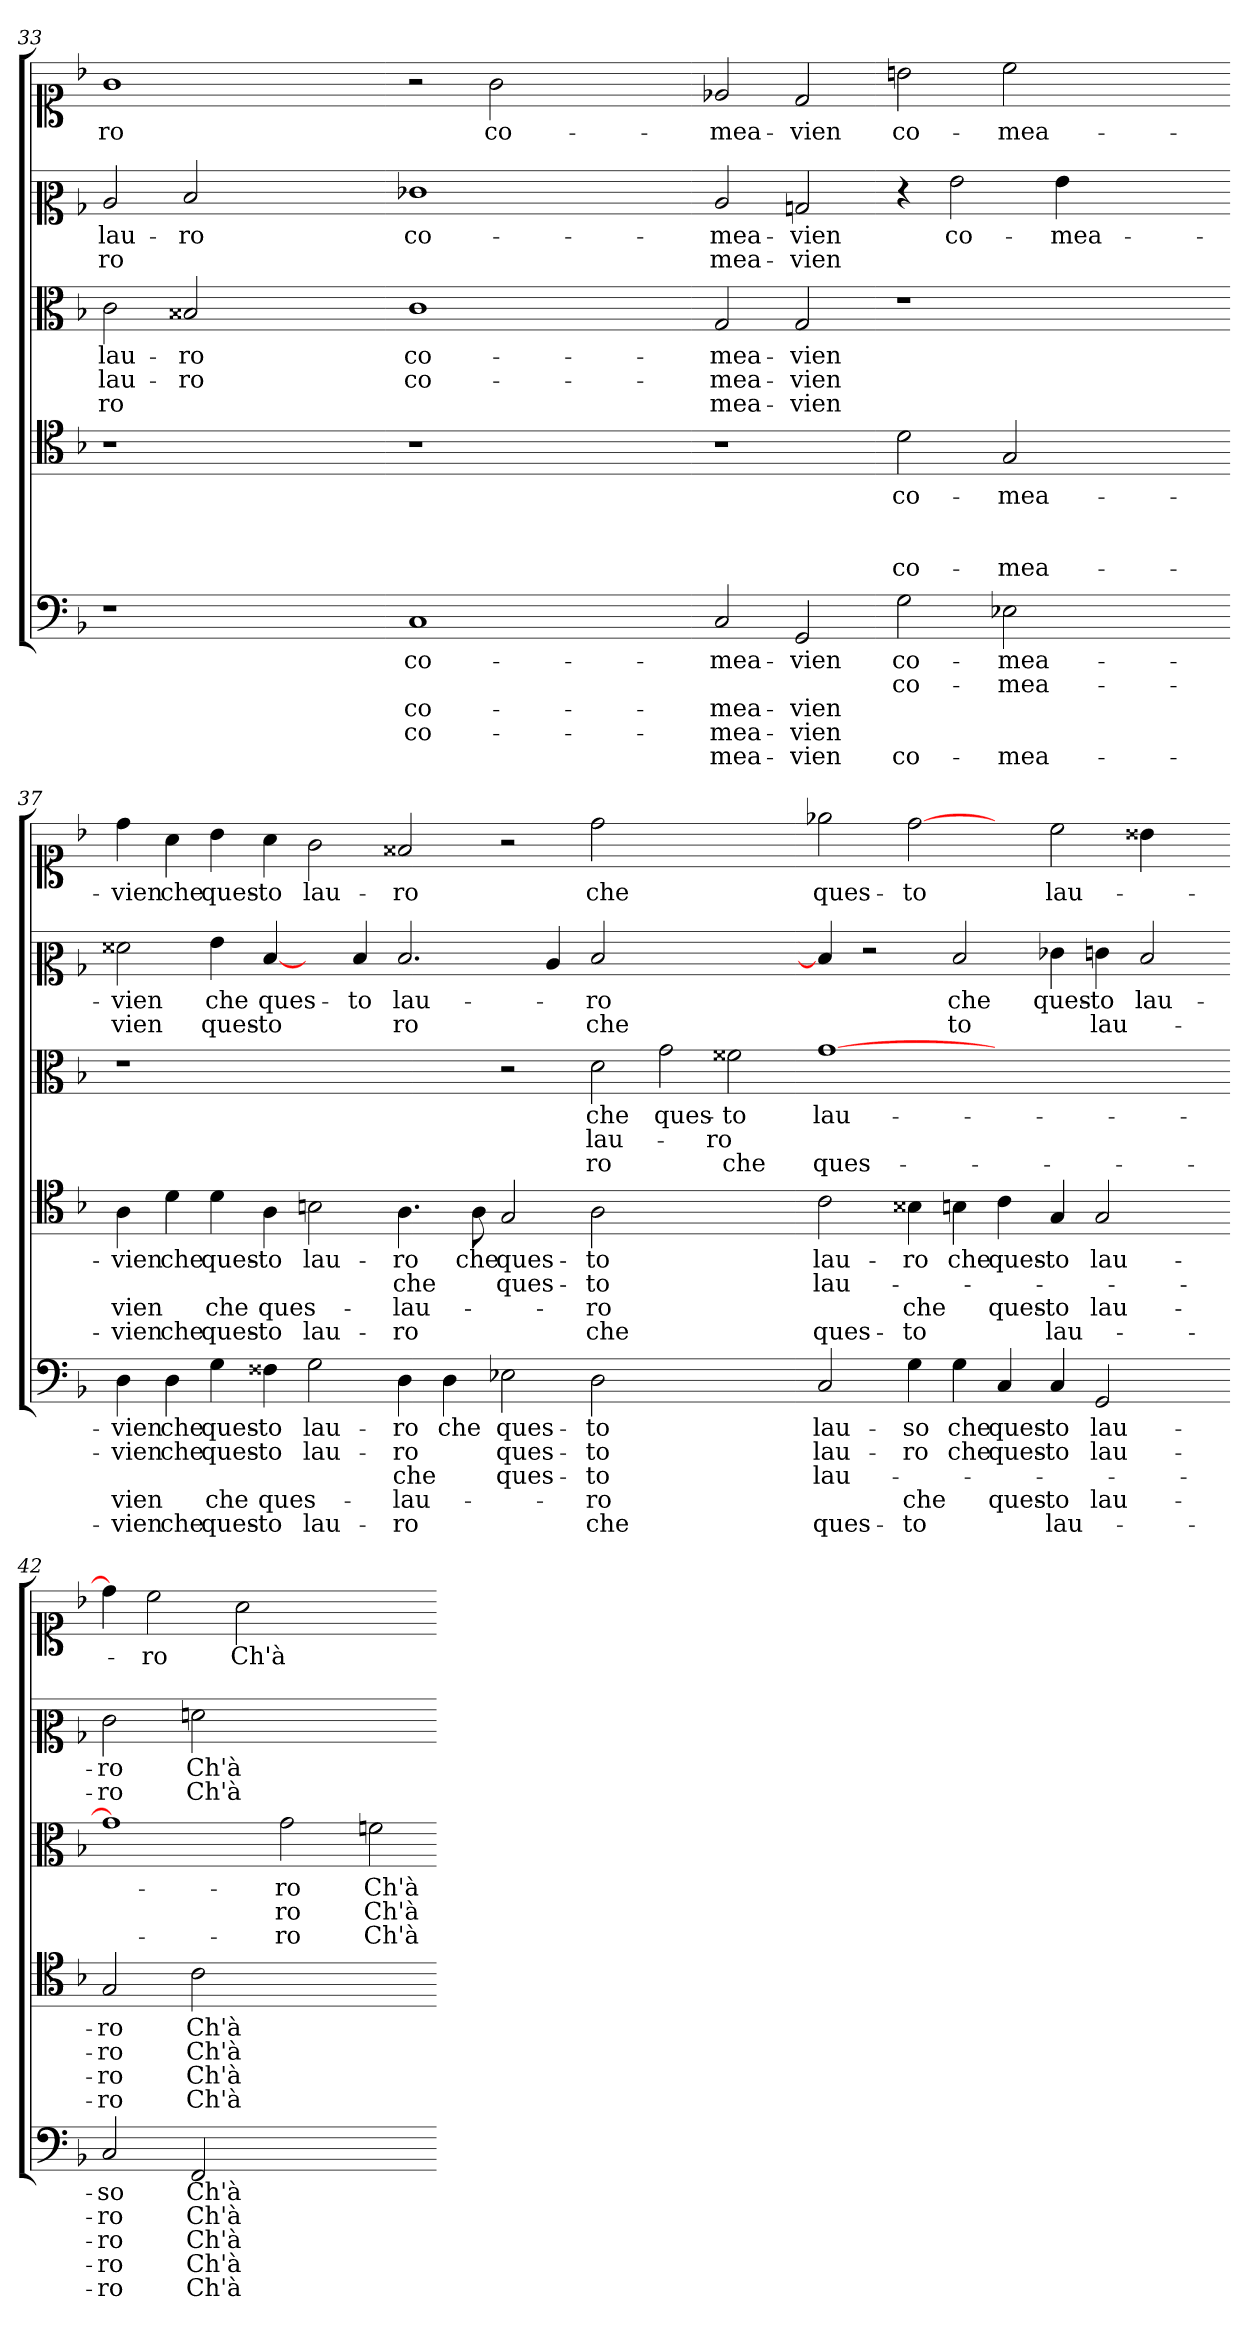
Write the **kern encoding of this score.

**kern	**text	**text	**text	**text	**text	**kern	**text	**text	**text	**text	**kern	**text	**text	**text	**kern	**text	**text	**kern	**text
*part5	*part5	*part5	*part5	*part5	*part5	*part4	*part4	*part4	*part4	*part4	*part3	*part3	*part3	*part3	*part2	*part2	*part2	*part1	*part1
*staff5	*staff5	*staff5	*staff5	*staff5	*staff5	*staff4	*staff4	*staff4	*staff4	*staff4	*staff3	*staff3	*staff3	*staff3	*staff2	*staff2	*staff2	*staff1	*staff1
*clefF4	*	*	*	*	*	*clefC4	*	*	*	*	*clefC3	*	*	*	*clefC2	*	*	*clefC1	*
*k[b-]	*	*	*	*	*	*k[b-]	*	*	*	*	*k[b-]	*	*	*	*k[b-]	*	*	*k[b-]	*
=33	=33	=33	=33	=33	=33	=33	=33	=33	=33	=33	=33	=33	=33	=33	=33	=33	=33	=33	=33
1r	.	.	.	.	.	1r	.	.	.	.	2c	lau-	lau-	ro	2c	lau-	ro	1g	ro
.	.	.	.	.	.	.	.	.	.	.	2B##X	ro	ro	.	2d	ro	.	.	.
1ryy	.	.	.	.	.	1ryy	.	.	.	.	1ryy	.	.	.	1ryy	.	.	1ryy	.
=34-	=34-	=34-	=34-	=34-	=34-	=34-	=34-	=34-	=34-	=34-	=34-	=34-	=34-	=34-	=34-	=34-	=34-	=34-	=34-
1C	co-	.	co-	co-	.	1r	.	.	.	.	1c	co-	co-	.	1e-X	co-	.	2r	.
.	.	.	.	.	.	.	.	.	.	.	.	.	.	.	.	.	.	2g	co-
1ryy	.	.	.	.	.	1ryy	.	.	.	.	1ryy	.	.	.	1ryy	.	.	1ryy	.
=35-	=35-	=35-	=35-	=35-	=35-	=35-	=35-	=35-	=35-	=35-	=35-	=35-	=35-	=35-	=35-	=35-	=35-	=35-	=35-
2C	mea-	.	mea-	mea-	mea-	1r	.	.	.	.	2G	mea-	mea-	mea-	2c	mea-	mea-	2e-X	mea-
2GG	vien	.	vien	vien	vien	.	.	.	.	.	2G	vien	vien	vien	2B	vien	vien	2d	vien
=36-	=36-	=36-	=36-	=36-	=36-	=36-	=36-	=36-	=36-	=36-	=36-	=36-	=36-	=36-	=36-	=36-	=36-	=36-	=36-
2G	co-	co-	.	.	co-	2d	co-	.	.	co-	1r	.	.	.	4r	.	.	2b	co-
.	.	.	.	.	.	.	.	.	.	.	.	.	.	.	2g	co-	.	.	.
2E-X	mea-	mea-	.	.	mea-	2G	mea-	.	.	mea-	.	.	.	.	.	.	.	2cc	mea-
.	.	.	.	.	.	.	.	.	.	.	.	.	.	.	4g	mea-	.	.	.
1ryy	.	.	.	.	.	1ryy	.	.	.	.	1ryy	.	.	.	1ryy	.	.	1ryy	.
=37-	=37-	=37-	=37-	=37-	=37-	=37-	=37-	=37-	=37-	=37-	=37-	=37-	=37-	=37-	=37-	=37-	=37-	=37-	=37-
4D	vien	vien	.	vien	vien	4A	vien	.	vien	vien	1r	.	.	.	2f##X	vien	vien	4dd	vien
4D	che	che	.	.	che	4d	che	.	.	che	.	.	.	.	.	.	.	4a	che
4G	ques-	ques-	.	che	ques-	4d	ques-	.	che	ques-	.	.	.	.	4g	che	ques-	4b	ques-
4F##X	to	to	.	ques-	to	4A	to	.	ques-	to	.	.	.	.	[4d	ques-	to	4a	to
2G	lau-	lau-	.	.	lau-	2B	lau-	.	.	lau-	1ryy	.	.	.	4ryy	.	.	2g	lau-
.	.	.	.	.	.	.	.	.	.	.	.	.	.	.	4d	to	.	.	.
4D	ro	ro	che	lau-	ro	4.A	ro	che	lau-	ro	.	.	.	.	2.d	lau-	ro	2f##X	ro
4D	che	.	.	.	.	.	.	.	.	.	.	.	.	.	.	.	.	.	.
.	.	.	.	.	.	8A	che	.	.	.	.	.	.	.	.	.	.	.	.
2E-X	ques-	ques-	ques-	.	.	2G	ques-	ques-	.	.	2r	.	.	.	.	.	.	2r	.
.	.	.	.	.	.	.	.	.	.	.	.	.	.	.	4c	.	.	.	.
2D	to	to	to	ro	che	2A	to	to	ro	che	2d	che	lau-	ro	2d	ro	che	2dd	che
1ryy	.	.	.	.	.	1ryy	.	.	.	.	2g	ques-	.	.	1ryy	.	.	1ryy	.
.	.	.	.	.	.	.	.	.	.	.	2f##X	to	ro	che	.	.	.	.	.
=40-	=40-	=40-	=40-	=40-	=40-	=40-	=40-	=40-	=40-	=40-	=40-	=40-	=40-	=40-	=40-	=40-	=40-	=40-	=40-
2C	lau-	lau-	lau-	.	ques-	2c	lau-	lau-	.	ques-	[1g	lau-	.	ques-	4d]	.	.	2ee-X	ques-
.	.	.	.	.	.	.	.	.	.	.	.	.	.	.	2r	.	.	.	.
4G	so	ro	.	che	to	4B##X	ro	.	che	to	.	.	.	.	.	.	.	[2dd	to
4G	che	che	.	.	.	4B	che	.	.	.	.	.	.	.	2d	che	to	.	.
4C	ques-	ques-	.	ques-	.	4c	ques-	.	ques-	.	1ryy	.	.	.	.	.	.	4ryy	.
4C	to	to	.	to	lau-	4G	to	.	to	lau-	.	.	.	.	4e-X	ques-	.	2cc	lau-
2GG	lau-	lau-	.	lau-	.	2G	lau-	.	lau-	.	.	.	.	.	4e	to	lau-	.	.
.	.	.	.	.	.	.	.	.	.	.	.	.	.	.	2d	lau-	.	4b##X	.
4ryy	.	.	.	.	.	4ryy	.	.	.	.	4ryy	.	.	.	.	.	.	4ryy	.
=42-	=42-	=42-	=42-	=42-	=42-	=42-	=42-	=42-	=42-	=42-	=42-	=42-	=42-	=42-	=42-	=42-	=42-	=42-	=42-
2C	so	ro	ro	ro	ro	2G	ro	ro	ro	ro	1g]	.	.	.	2e	ro	ro	4dd]	.
.	.	.	.	.	.	.	.	.	.	.	.	.	.	.	.	.	.	2cc	ro
2FF	Ch'à	Ch'à	Ch'à	Ch'à	Ch'à	2c	Ch'à	Ch'à	Ch'à	Ch'à	.	.	.	.	2f	Ch'à	Ch'à	.	.
.	.	.	.	.	.	.	.	.	.	.	.	.	.	.	.	.	.	2a	Ch'à
1ryy	.	.	.	.	.	1ryy	.	.	.	.	2g	ro	ro	ro	1ryy	.	.	.	.
.	.	.	.	.	.	.	.	.	.	.	.	.	.	.	.	.	.	2.ryy	.
.	.	.	.	.	.	.	.	.	.	.	2f	Ch'à	Ch'à	Ch'à	.	.	.	.	.
=-	=-	=-	=-	=-	=-	=-	=-	=-	=-	=-	=-	=-	=-	=-	=-	=-	=-	=-	=-
*-	*-	*-	*-	*-	*-	*-	*-	*-	*-	*-	*-	*-	*-	*-	*-	*-	*-	*-	*-
